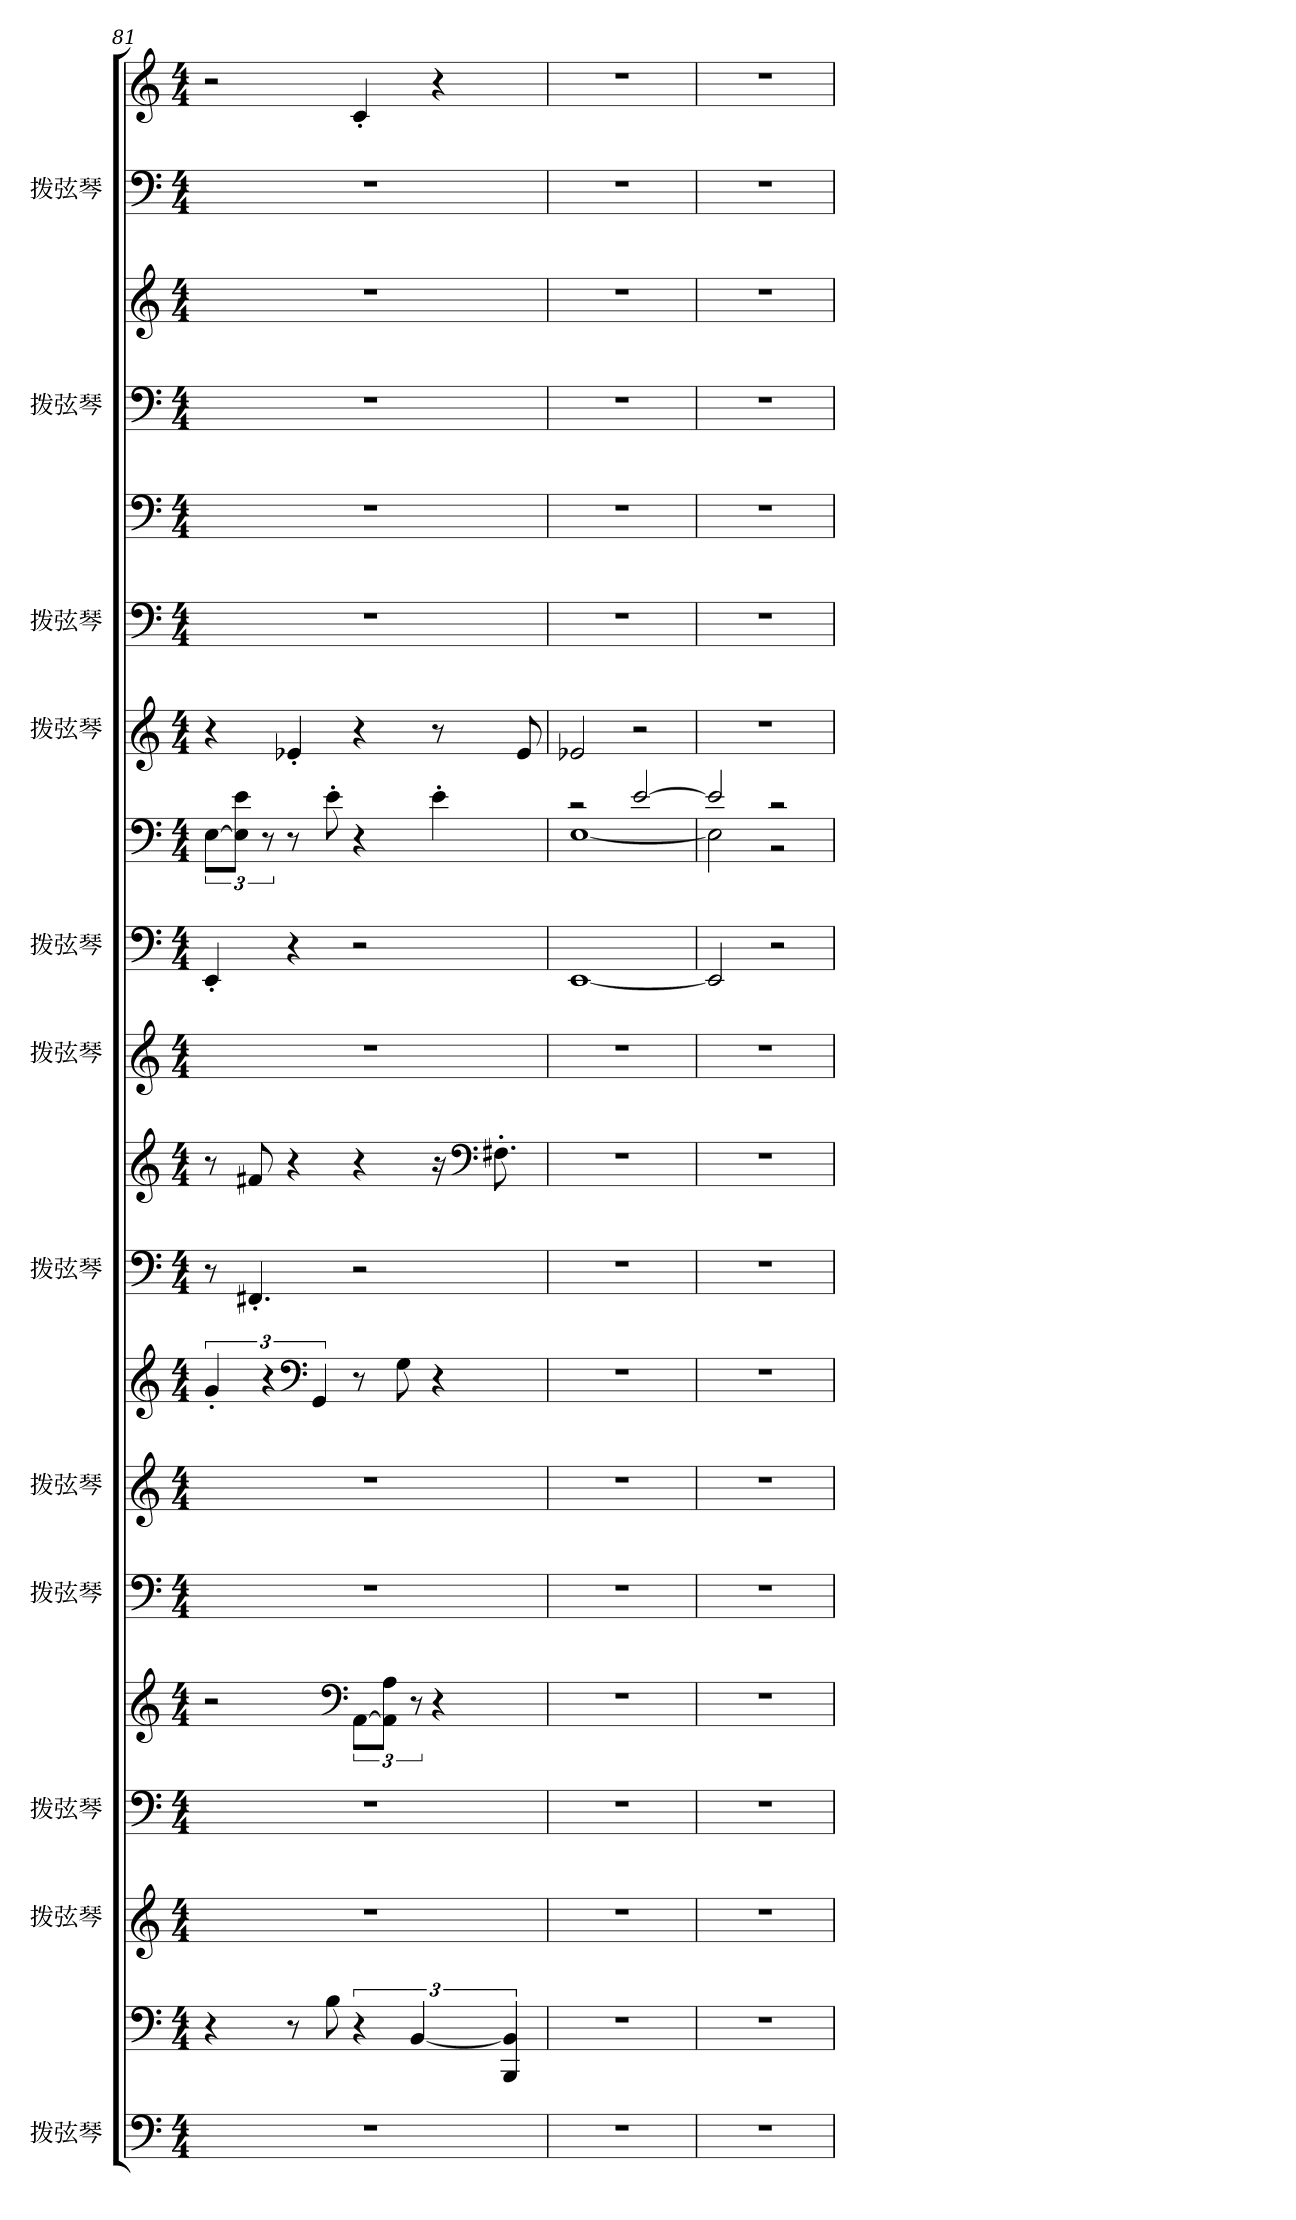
**kern	**kern	**kern	**kern	**kern	**kern	**kern	**kern	**kern	**kern	**kern	**kern	**kern	**kern	**kern	**kern	**kern	**kern	**kern	**kern
*part12	*part12	*part11	*part10	*part10	*part9	*part8	*part8	*part7	*part7	*part6	*part5	*part5	*part4	*part3	*part3	*part2	*part2	*part1	*part1
*staff20	*staff19	*staff18	*staff17	*staff16	*staff15	*staff14	*staff13	*staff12	*staff11	*staff10	*staff9	*staff8	*staff7	*staff6	*staff5	*staff4	*staff3	*staff2	*staff1
*I"拨弦琴	*	*I"拨弦琴	*I"拨弦琴	*	*I"拨弦琴	*I"拨弦琴	*	*I"拨弦琴	*	*I"拨弦琴	*I"拨弦琴	*	*I"拨弦琴	*I"拨弦琴	*	*I"拨弦琴	*	*I"拨弦琴	*
!!LO:PB:g=z
*clefF4	*clefF4	*clefG2	*clefF4	*clefG2	*clefF4	*clefG2	*clefG2	*clefF4	*clefG2	*clefG2	*clefF4	*clefF4	*clefG2	*clefF4	*clefF4	*clefF4	*clefG2	*clefF4	*clefG2
*k[]	*k[]	*k[]	*k[]	*k[]	*k[]	*k[]	*k[]	*k[]	*k[]	*k[]	*k[]	*k[]	*k[]	*k[]	*k[]	*k[]	*k[]	*k[]	*k[]
*M4/4	*M4/4	*M4/4	*M4/4	*M4/4	*M4/4	*M4/4	*M4/4	*M4/4	*M4/4	*M4/4	*M4/4	*M4/4	*M4/4	*M4/4	*M4/4	*M4/4	*M4/4	*M4/4	*M4/4
=81	=81	=81	=81	=81	=81	=81	=81	=81	=81	=81	=81	=81	=81	=81	=81	=81	=81	=81	=81
1r	4r	1r	1r	2r	1r	1r	6g'/	8r	8r	1r	4EE'/	[12E\L	4r	1r	1r	1r	1r	1r	2r
.	.	.	.	.	.	.	.	.	.	.	.	12E\] 12e\J	.	.	.	.	.	.	.
.	.	.	.	.	.	.	.	4.FF#X'/	8f#X/	.	.	.	.	.	.	.	.	.	.
.	.	.	.	.	.	.	6r	.	.	.	.	12r	.	.	.	.	.	.	.
.	8r	.	.	.	.	.	.	.	4r	.	4r	8r	4e-X'/	.	.	.	.	.	.
*	*	*	*	*	*	*	*clefF4	*	*	*	*	*	*	*	*	*	*	*	*
.	.	.	.	.	.	.	6GG/	.	.	.	.	.	.	.	.	.	.	.	.
.	8B\	.	.	.	.	.	.	.	.	.	.	8e'\	.	.	.	.	.	.	.
*	*	*	*	*clefF4	*	*	*	*	*	*	*	*	*	*	*	*	*	*	*
.	6r	.	.	[12AA\L	.	.	8r	2r	4r	.	2r	4r	4r	.	.	.	.	.	4c'/
.	.	.	.	12AA\] 12A\J	.	.	.	.	.	.	.	.	.	.	.	.	.	.	.
.	.	.	.	.	.	.	8G\	.	.	.	.	.	.	.	.	.	.	.	.
.	[6BB/	.	.	12r	.	.	.	.	.	.	.	.	.	.	.	.	.	.	.
.	.	.	.	4r	.	.	4r	.	16r	.	.	4e'\	8r	.	.	.	.	.	4r
*	*	*	*	*	*	*	*	*	*clefF4	*	*	*	*	*	*	*	*	*	*
.	.	.	.	.	.	.	.	.	8.F#X'\	.	.	.	.	.	.	.	.	.	.
.	6BBB/ 6BB/]	.	.	.	.	.	.	.	.	.	.	.	.	.	.	.	.	.	.
.	.	.	.	.	.	.	.	.	.	.	.	.	8e-/	.	.	.	.	.	.
=82	=82	=82	=82	=82	=82	=82	=82	=82	=82	=82	=82	=82	=82	=82	=82	=82	=82	=82	=82
*	*	*	*	*	*	*	*	*	*	*	*	*^	*	*	*	*	*	*	*
1r	1r	1r	1r	1r	1r	1r	1r	1r	1r	1r	[1EE	2r	[1E	2e-X/	1r	1r	1r	1r	1r	1r
.	.	.	.	.	.	.	.	.	.	.	.	[2e/	.	2r	.	.	.	.	.	.
=83	=83	=83	=83	=83	=83	=83	=83	=83	=83	=83	=83	=83	=83	=83	=83	=83	=83	=83	=83	=83
1r	1r	1r	1r	1r	1r	1r	1r	1r	1r	1r	2EE/]	2e/]	2E\]	1r	1r	1r	1r	1r	1r	1r
.	.	.	.	.	.	.	.	.	.	.	2r	2r	2r	.	.	.	.	.	.	.
*	*	*	*	*	*	*	*	*	*	*	*	*v	*v	*	*	*	*	*	*	*
=	=	=	=	=	=	=	=	=	=	=	=	=	=	=	=	=	=	=	=
*-	*-	*-	*-	*-	*-	*-	*-	*-	*-	*-	*-	*-	*-	*-	*-	*-	*-	*-	*-
